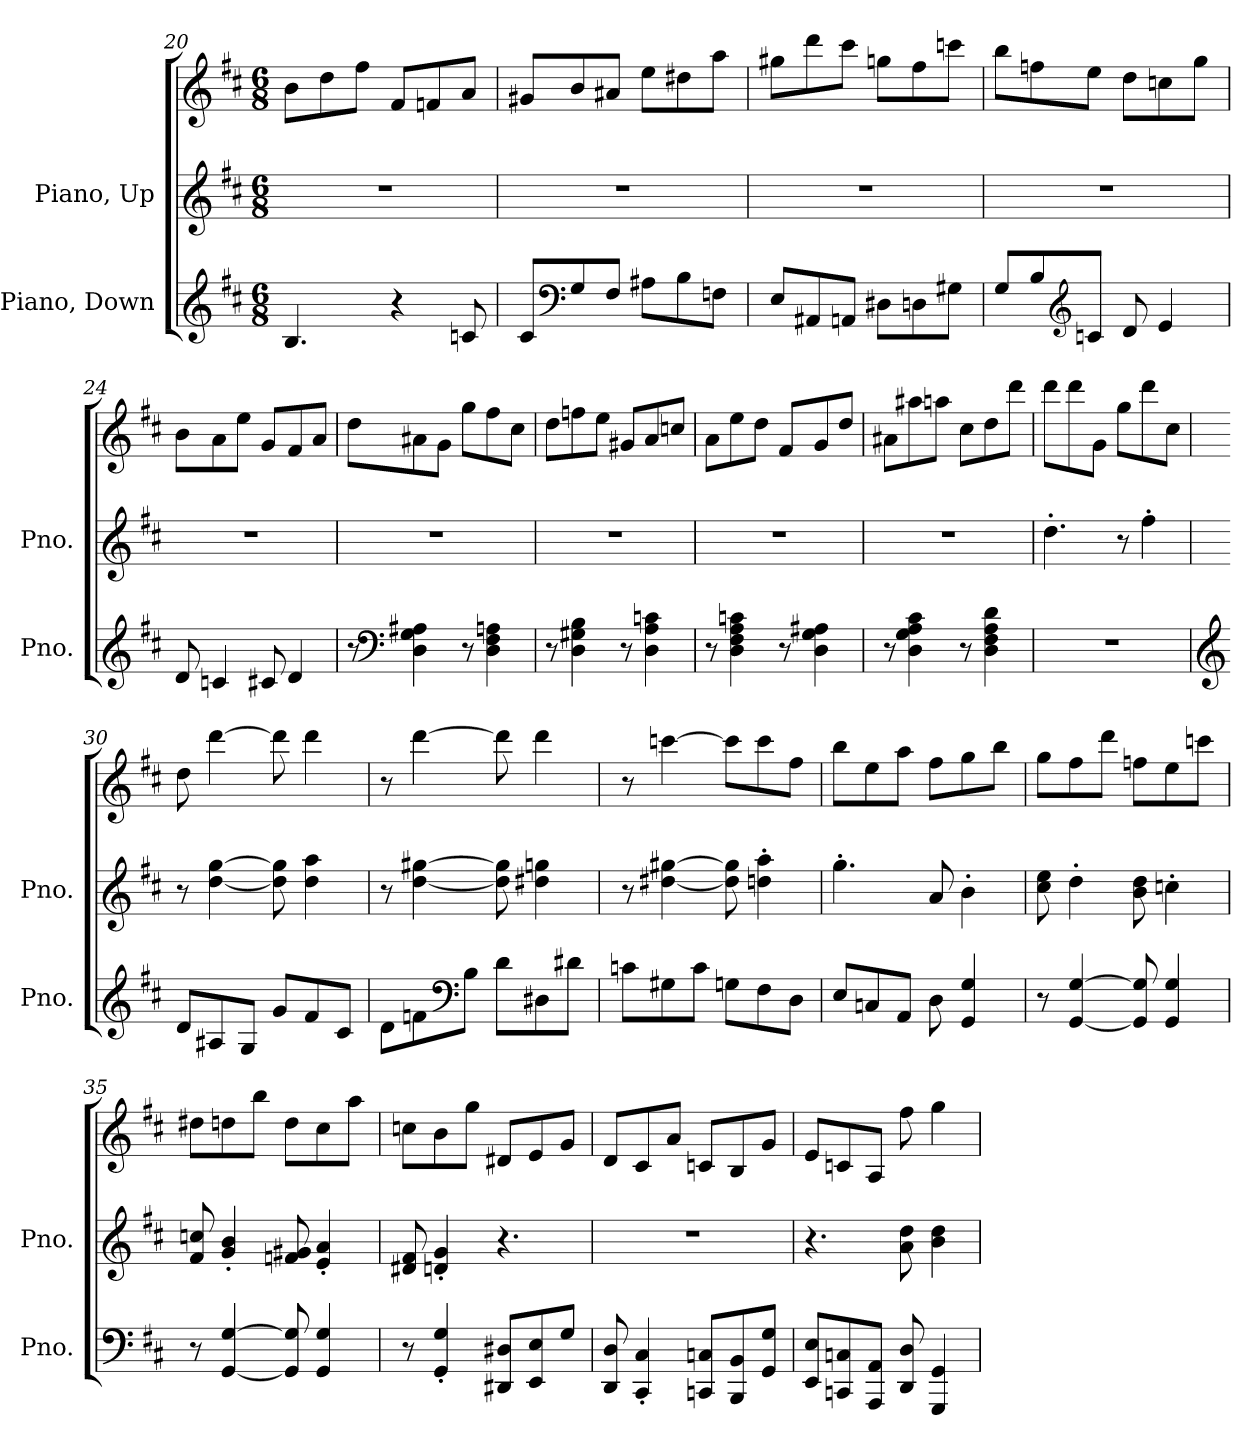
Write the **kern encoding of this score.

**kern	**kern	**kern
*part2	*part1	*part1
*staff3	*staff2	*staff1
*I"Piano, Down	*I"Piano, Up	*
*I'Pno.	*I'Pno.	*
*clefG2	*clefG2	*clefG2
*k[f#c#]	*k[f#c#]	*k[f#c#]
*M6/8	*M6/8	*M6/8
=20	=20	=20
4.B/	2.r	8b\L
.	.	8dd\
.	.	8ff#\J
4r	.	8f#/L
.	.	8fn/
8cn/	.	8a/J
=21	=21	=21
8c#/L	2.r	8g#X/L
*clefF4	*	*
8G/	.	8b/
8F#/J	.	8a#X/J
8A#X\L	.	8ee\L
8B\	.	8dd#X\
8Fn\J	.	8aa\J
!!LO:LB:g=z
=22	=22	=22
8E/L	2.r	8gg#X\L
8AA#X/	.	8ddd\
8AAn/J	.	8ccc#\J
8D#X\L	.	8ggn\L
8Dn\	.	8ff#\
8G#X\J	.	8cccn\J
=23	=23	=23
8G/L	2.r	8bb\L
8B/	.	8ffn\
*clefG2	*	*
8cn/J	.	8ee\J
8d/	.	8dd\L
4e/	.	8ccn\
.	.	8gg\J
=24	=24	=24
8d/	2.r	8b\L
4cn/	.	8a\
.	.	8ee\J
8c#X/	.	8g/L
4d/	.	8f#/
.	.	8a/J
=25	=25	=25
8r	2.r	8dd\L
*clefF4	*	*
4D\ 4G\ 4A#X\	.	8a#X\
.	.	8g\J
8r	.	8gg\L
4D\ 4F#\ 4An\	.	8ff#\
.	.	8cc#\J
!!LO:LB:g=z
=26	=26	=26
8r	2.r	8dd\L
4D\ 4G#X\ 4B\	.	8ffn\
.	.	8ee\J
8r	.	8g#X/L
4D\ 4A\ 4cn\	.	8a/
.	.	8ccn/J
=27	=27	=27
8r	2.r	8a\L
4D\ 4F#\ 4A\ 4cn\	.	8ee\
.	.	8dd\J
8r	.	8f#/L
4D\ 4G\ 4A#X\	.	8g/
.	.	8dd/J
=28	=28	=28
8r	2.r	8a#X\L
4D\ 4G\ 4A\ 4c#\	.	8aa#X\
.	.	8aan\J
8r	.	8cc#\L
4D\ 4F#\ 4A\ 4d\	.	8dd\
.	.	8ddd\J
=29	=29	=29
2.r	4.dd'\	8ddd\L
.	.	8ddd\
.	.	8g\J
.	8r	8gg\L
.	4ff#'\	8ddd\
.	.	8cc#\J
!!LO:LB:g=z
=30	=30	=30
*clefG2	*	*
8d/L	8r	8dd\
8A#X/	[4dd\ [4gg\	[4ddd\
8G/J	.	.
8g/L	8dd\] 8gg\]	8ddd\]
8f#/	4dd\ 4aa\	4ddd\
8c#/J	.	.
=31	=31	=31
8d\L	8r	8r
8fn\	[4dd\ [4gg#X\	[4ddd\
*clefF4	*	*
8B\J	.	.
8d\L	8dd\] 8gg#\]	8ddd\]
8D#X\	4dd#X\ 4ggn\	4ddd\
8d#X\J	.	.
=32	=32	=32
8cn\L	8r	8r
8G#X\	[4dd#X\ [4gg#X\	[4cccn\
8c\J	.	.
8Gn\L	8dd#\] 8gg#\]	8ccc\L]
8F#\	4ddn\' 4aa\'	8ccc\
8D\J	.	8ff#\J
=33	=33	=33
8E/L	4.gg'\	8bb\L
8Cn/	.	8ee\
8AA/J	.	8aa\J
8D\	8a/	8ff#\L
4GG/ 4G/	4b'\	8gg\
.	.	8bb\J
!!LO:PB:g=z
=34	=34	=34
8r	8cc#\ 8ee\	8gg\L
[4GG/ [4G/	4dd'\	8ff#\
.	.	8ddd\J
8GG/] 8G/]	8b\ 8dd\	8ffn\L
4GG/ 4G/	4ccn'\	8ee\
.	.	8cccn\J
=35	=35	=35
8r	8f#/ 8ccn/	8dd#X\L
[4GG/ [4G/	4g/' 4b/'	8ddn\
.	.	8bb\J
8GG/] 8G/]	8fn/ 8g#X/	8dd\L
4GG/ 4G/	4e/' 4a/'	8cc#\
.	.	8aa\J
=36	=36	=36
8r	8d#X/ 8f#/	8ccn\L
4GG/' 4G/'	4dn/' 4g/'	8b\
.	.	8gg\J
8DD#X/ 8D#X/L	4.r	8d#X/L
8EE/ 8E/	.	8e/
8G/J	.	8g/J
=37	=37	=37
8DD/ 8D/	2.r	8d/L
4CC#/' 4C#/'	.	8c#/
.	.	8a/J
8CCn/ 8Cn/L	.	8cn/L
8BBB/ 8BB/	.	8B/
8GG/ 8G/J	.	8g/J
!!LO:LB:g=z
=38	=38	=38
8EE/ 8E/L	4.r	8e/L
8CCn/ 8Cn/	.	8cn/
8AAA/ 8AA/J	.	8A/J
8DD/ 8D/	8a\ 8dd\	8ff#\
4GGG/ 4GG/	4b\ 4dd\	4gg\
=	=	=
*-	*-	*-
